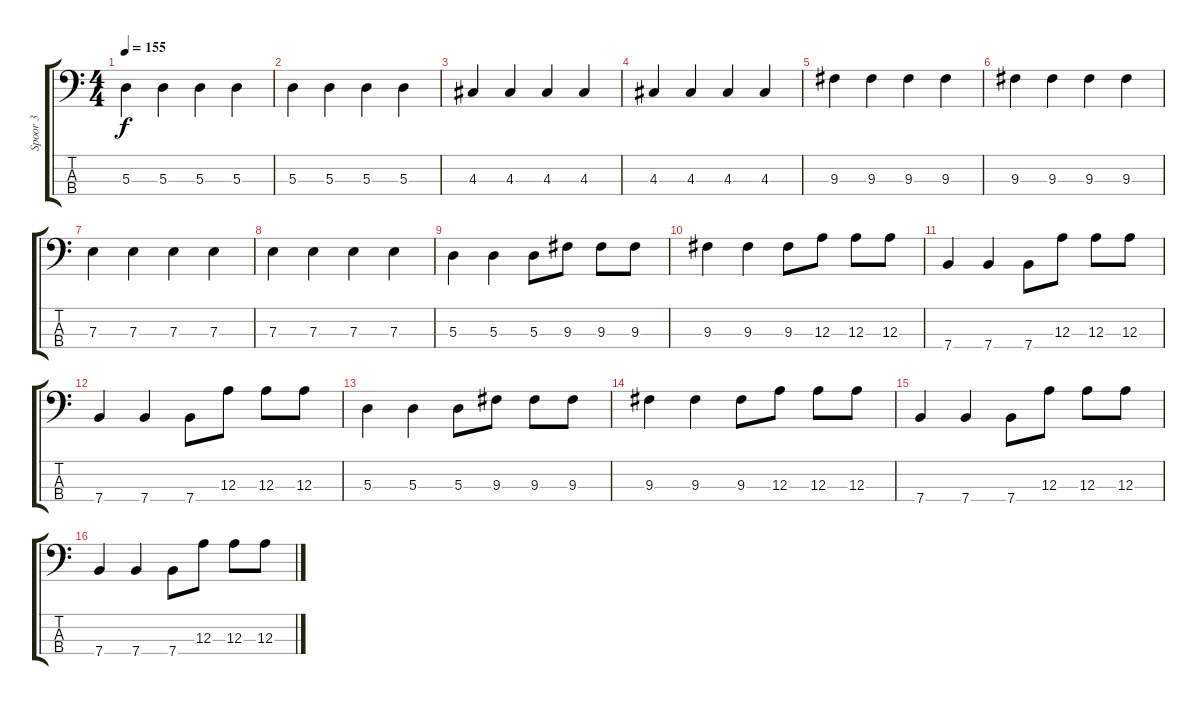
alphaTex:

\track ("Spoor 3" "Spoor 3") {instrument electricbassfinger}
\staff {score tabs}
\tuning (G2 D2 A1 E1) {hide}
\ts (4 4)
\tempo 155
\clef f4
\ks c
5.3.4{dy f} 5.3.4 5.3.4 5.3.4 |
5.3.4 5.3.4 5.3.4 5.3.4 |
4.3.4 4.3.4 4.3.4 4.3.4 |
4.3.4 4.3.4 4.3.4 4.3.4 |
9.3.4 9.3.4 9.3.4 9.3.4 |
9.3.4 9.3.4 9.3.4 9.3.4 |
7.3.4 7.3.4 7.3.4 7.3.4 |
7.3.4 7.3.4 7.3.4 7.3.4 |
5.3.4 5.3.4 5.3.8 9.3.8 9.3.8 9.3.8 |
9.3.4 9.3.4 9.3.8 12.3.8 12.3.8 12.3.8 |
7.4.4 7.4.4 7.4.8 12.3.8 12.3.8 12.3.8 |
7.4.4 7.4.4 7.4.8 12.3.8 12.3.8 12.3.8 |
5.3.4 5.3.4 5.3.8 9.3.8 9.3.8 9.3.8 |
9.3.4 9.3.4 9.3.8 12.3.8 12.3.8 12.3.8 |
7.4.4 7.4.4 7.4.8 12.3.8 12.3.8 12.3.8 |
7.4.4 7.4.4 7.4.8 12.3.8 12.3.8 12.3.8
